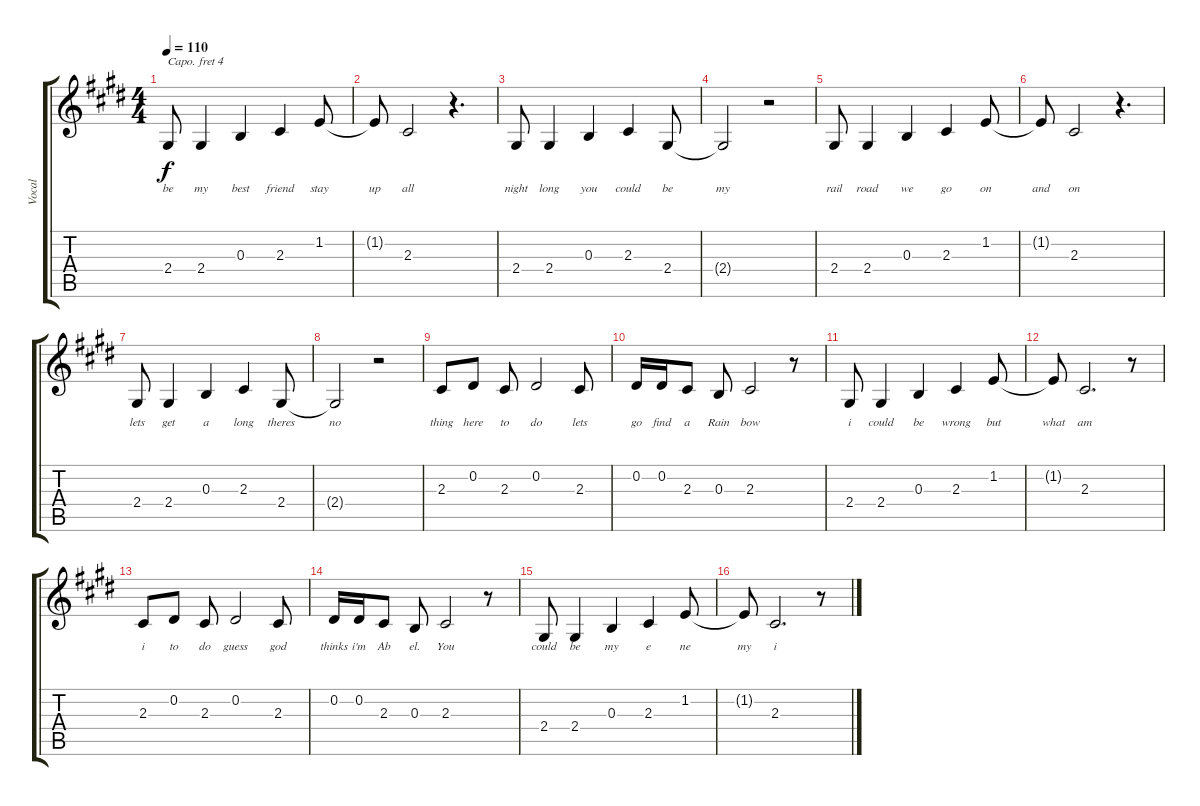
\track ("Vocal" "Vocal") {instrument tenorsax}
\staff {score tabs}
\capo 4
\tuning (E4 B3 G3 D3 A2 E2) {hide}
\ts (4 4)
\tempo 110
\clef g2
\ks e
2.4.8{lyrics (0 "be") lyrics (1 "") lyrics (2 "") lyrics (3 "") lyrics (4 "") dy f} 2.4.4{lyrics (0 "my") lyrics (1 "") lyrics (2 "") lyrics (3 "") lyrics (4 "")} 0.3.4{lyrics (0 "best") lyrics (1 "") lyrics (2 "") lyrics (3 "") lyrics (4 "")} 2.3.4{lyrics (0 "friend") lyrics (1 "") lyrics (2 "") lyrics (3 "") lyrics (4 "")} 1.2.8{lyrics (0 "stay") lyrics (1 "") lyrics (2 "") lyrics (3 "") lyrics (4 "")} |
1.2{t}.8{lyrics (0 "up") lyrics (1 "") lyrics (2 "") lyrics (3 "") lyrics (4 "")} 2.3.2{lyrics (0 "all") lyrics (1 "") lyrics (2 "") lyrics (3 "") lyrics (4 "")} r.4{d} |
2.4.8{lyrics (0 "night") lyrics (1 "") lyrics (2 "") lyrics (3 "") lyrics (4 "")} 2.4.4{lyrics (0 "long") lyrics (1 "") lyrics (2 "") lyrics (3 "") lyrics (4 "")} 0.3.4{lyrics (0 "you") lyrics (1 "") lyrics (2 "") lyrics (3 "") lyrics (4 "")} 2.3.4{lyrics (0 "could") lyrics (1 "") lyrics (2 "") lyrics (3 "") lyrics (4 "")} 2.4.8{lyrics (0 "be") lyrics (1 "") lyrics (2 "") lyrics (3 "") lyrics (4 "")} |
2.4{t}.2{lyrics (0 "my") lyrics (1 "") lyrics (2 "") lyrics (3 "") lyrics (4 "")} r.2 |
2.4.8{lyrics (0 "rail") lyrics (1 "") lyrics (2 "") lyrics (3 "") lyrics (4 "")} 2.4.4{lyrics (0 "road") lyrics (1 "") lyrics (2 "") lyrics (3 "") lyrics (4 "")} 0.3.4{lyrics (0 "we") lyrics (1 "") lyrics (2 "") lyrics (3 "") lyrics (4 "")} 2.3.4{lyrics (0 "go") lyrics (1 "") lyrics (2 "") lyrics (3 "") lyrics (4 "")} 1.2.8{lyrics (0 "on") lyrics (1 "") lyrics (2 "") lyrics (3 "") lyrics (4 "")} |
1.2{t}.8{lyrics (0 "and") lyrics (1 "") lyrics (2 "") lyrics (3 "") lyrics (4 "")} 2.3.2{lyrics (0 "on") lyrics (1 "") lyrics (2 "") lyrics (3 "") lyrics (4 "")} r.4{d} |
2.4.8{lyrics (0 "lets") lyrics (1 "") lyrics (2 "") lyrics (3 "") lyrics (4 "")} 2.4.4{lyrics (0 "get") lyrics (1 "") lyrics (2 "") lyrics (3 "") lyrics (4 "")} 0.3.4{lyrics (0 "a") lyrics (1 "") lyrics (2 "") lyrics (3 "") lyrics (4 "")} 2.3.4{lyrics (0 "long") lyrics (1 "") lyrics (2 "") lyrics (3 "") lyrics (4 "")} 2.4.8{lyrics (0 "theres") lyrics (1 "") lyrics (2 "") lyrics (3 "") lyrics (4 "")} |
2.4{t}.2{lyrics (0 "no") lyrics (1 "") lyrics (2 "") lyrics (3 "") lyrics (4 "")} r.2 |
2.3.8{lyrics (0 "thing") lyrics (1 "") lyrics (2 "") lyrics (3 "") lyrics (4 "")} 0.2.8{lyrics (0 "here") lyrics (1 "") lyrics (2 "") lyrics (3 "") lyrics (4 "")} 2.3.8{lyrics (0 "to") lyrics (1 "") lyrics (2 "") lyrics (3 "") lyrics (4 "")} 0.2.2{lyrics (0 "do") lyrics (1 "") lyrics (2 "") lyrics (3 "") lyrics (4 "")} 2.3.8{lyrics (0 "lets") lyrics (1 "") lyrics (2 "") lyrics (3 "") lyrics (4 "")} |
0.2.16{lyrics (0 "go") lyrics (1 "") lyrics (2 "") lyrics (3 "") lyrics (4 "")} 0.2.16{lyrics (0 "find") lyrics (1 "") lyrics (2 "") lyrics (3 "") lyrics (4 "")} 2.3.8{lyrics (0 "a") lyrics (1 "") lyrics (2 "") lyrics (3 "") lyrics (4 "")} 0.3.8{lyrics (0 "Rain") lyrics (1 "") lyrics (2 "") lyrics (3 "") lyrics (4 "")} 2.3.2{lyrics (0 "bow") lyrics (1 "") lyrics (2 "") lyrics (3 "") lyrics (4 "")} r.8 |
2.4.8{lyrics (0 "i") lyrics (1 "") lyrics (2 "") lyrics (3 "") lyrics (4 "")} 2.4.4{lyrics (0 "could") lyrics (1 "") lyrics (2 "") lyrics (3 "") lyrics (4 "")} 0.3.4{lyrics (0 "be") lyrics (1 "") lyrics (2 "") lyrics (3 "") lyrics (4 "")} 2.3.4{lyrics (0 "wrong") lyrics (1 "") lyrics (2 "") lyrics (3 "") lyrics (4 "")} 1.2.8{lyrics (0 "but") lyrics (1 "") lyrics (2 "") lyrics (3 "") lyrics (4 "")} |
1.2{t}.8{lyrics (0 "what") lyrics (1 "") lyrics (2 "") lyrics (3 "") lyrics (4 "")} 2.3.2{d lyrics (0 "am") lyrics (1 "") lyrics (2 "") lyrics (3 "") lyrics (4 "")} r.8 |
2.3.8{lyrics (0 "i") lyrics (1 "") lyrics (2 "") lyrics (3 "") lyrics (4 "")} 0.2.8{lyrics (0 "to") lyrics (1 "") lyrics (2 "") lyrics (3 "") lyrics (4 "")} 2.3.8{lyrics (0 "do") lyrics (1 "") lyrics (2 "") lyrics (3 "") lyrics (4 "")} 0.2.2{lyrics (0 "guess") lyrics (1 "") lyrics (2 "") lyrics (3 "") lyrics (4 "")} 2.3.8{lyrics (0 "god") lyrics (1 "") lyrics (2 "") lyrics (3 "") lyrics (4 "")} |
0.2.16{lyrics (0 "thinks") lyrics (1 "") lyrics (2 "") lyrics (3 "") lyrics (4 "")} 0.2.16{lyrics (0 "i'm") lyrics (1 "") lyrics (2 "") lyrics (3 "") lyrics (4 "")} 2.3.8{lyrics (0 "Ab") lyrics (1 "") lyrics (2 "") lyrics (3 "") lyrics (4 "")} 0.3.8{lyrics (0 "el.") lyrics (1 "") lyrics (2 "") lyrics (3 "") lyrics (4 "")} 2.3.2{lyrics (0 "You") lyrics (1 "") lyrics (2 "") lyrics (3 "") lyrics (4 "")} r.8 |
2.4.8{lyrics (0 "could") lyrics (1 "") lyrics (2 "") lyrics (3 "") lyrics (4 "")} 2.4.4{lyrics (0 "be") lyrics (1 "") lyrics (2 "") lyrics (3 "") lyrics (4 "")} 0.3.4{lyrics (0 "my") lyrics (1 "") lyrics (2 "") lyrics (3 "") lyrics (4 "")} 2.3.4{lyrics (0 "e") lyrics (1 "") lyrics (2 "") lyrics (3 "") lyrics (4 "")} 1.2.8{lyrics (0 "ne") lyrics (1 "") lyrics (2 "") lyrics (3 "") lyrics (4 "")} |
1.2{t}.8{lyrics (0 "my") lyrics (1 "") lyrics (2 "") lyrics (3 "") lyrics (4 "")} 2.3.2{d lyrics (0 "i") lyrics (1 "") lyrics (2 "") lyrics (3 "") lyrics (4 "")} r.8
